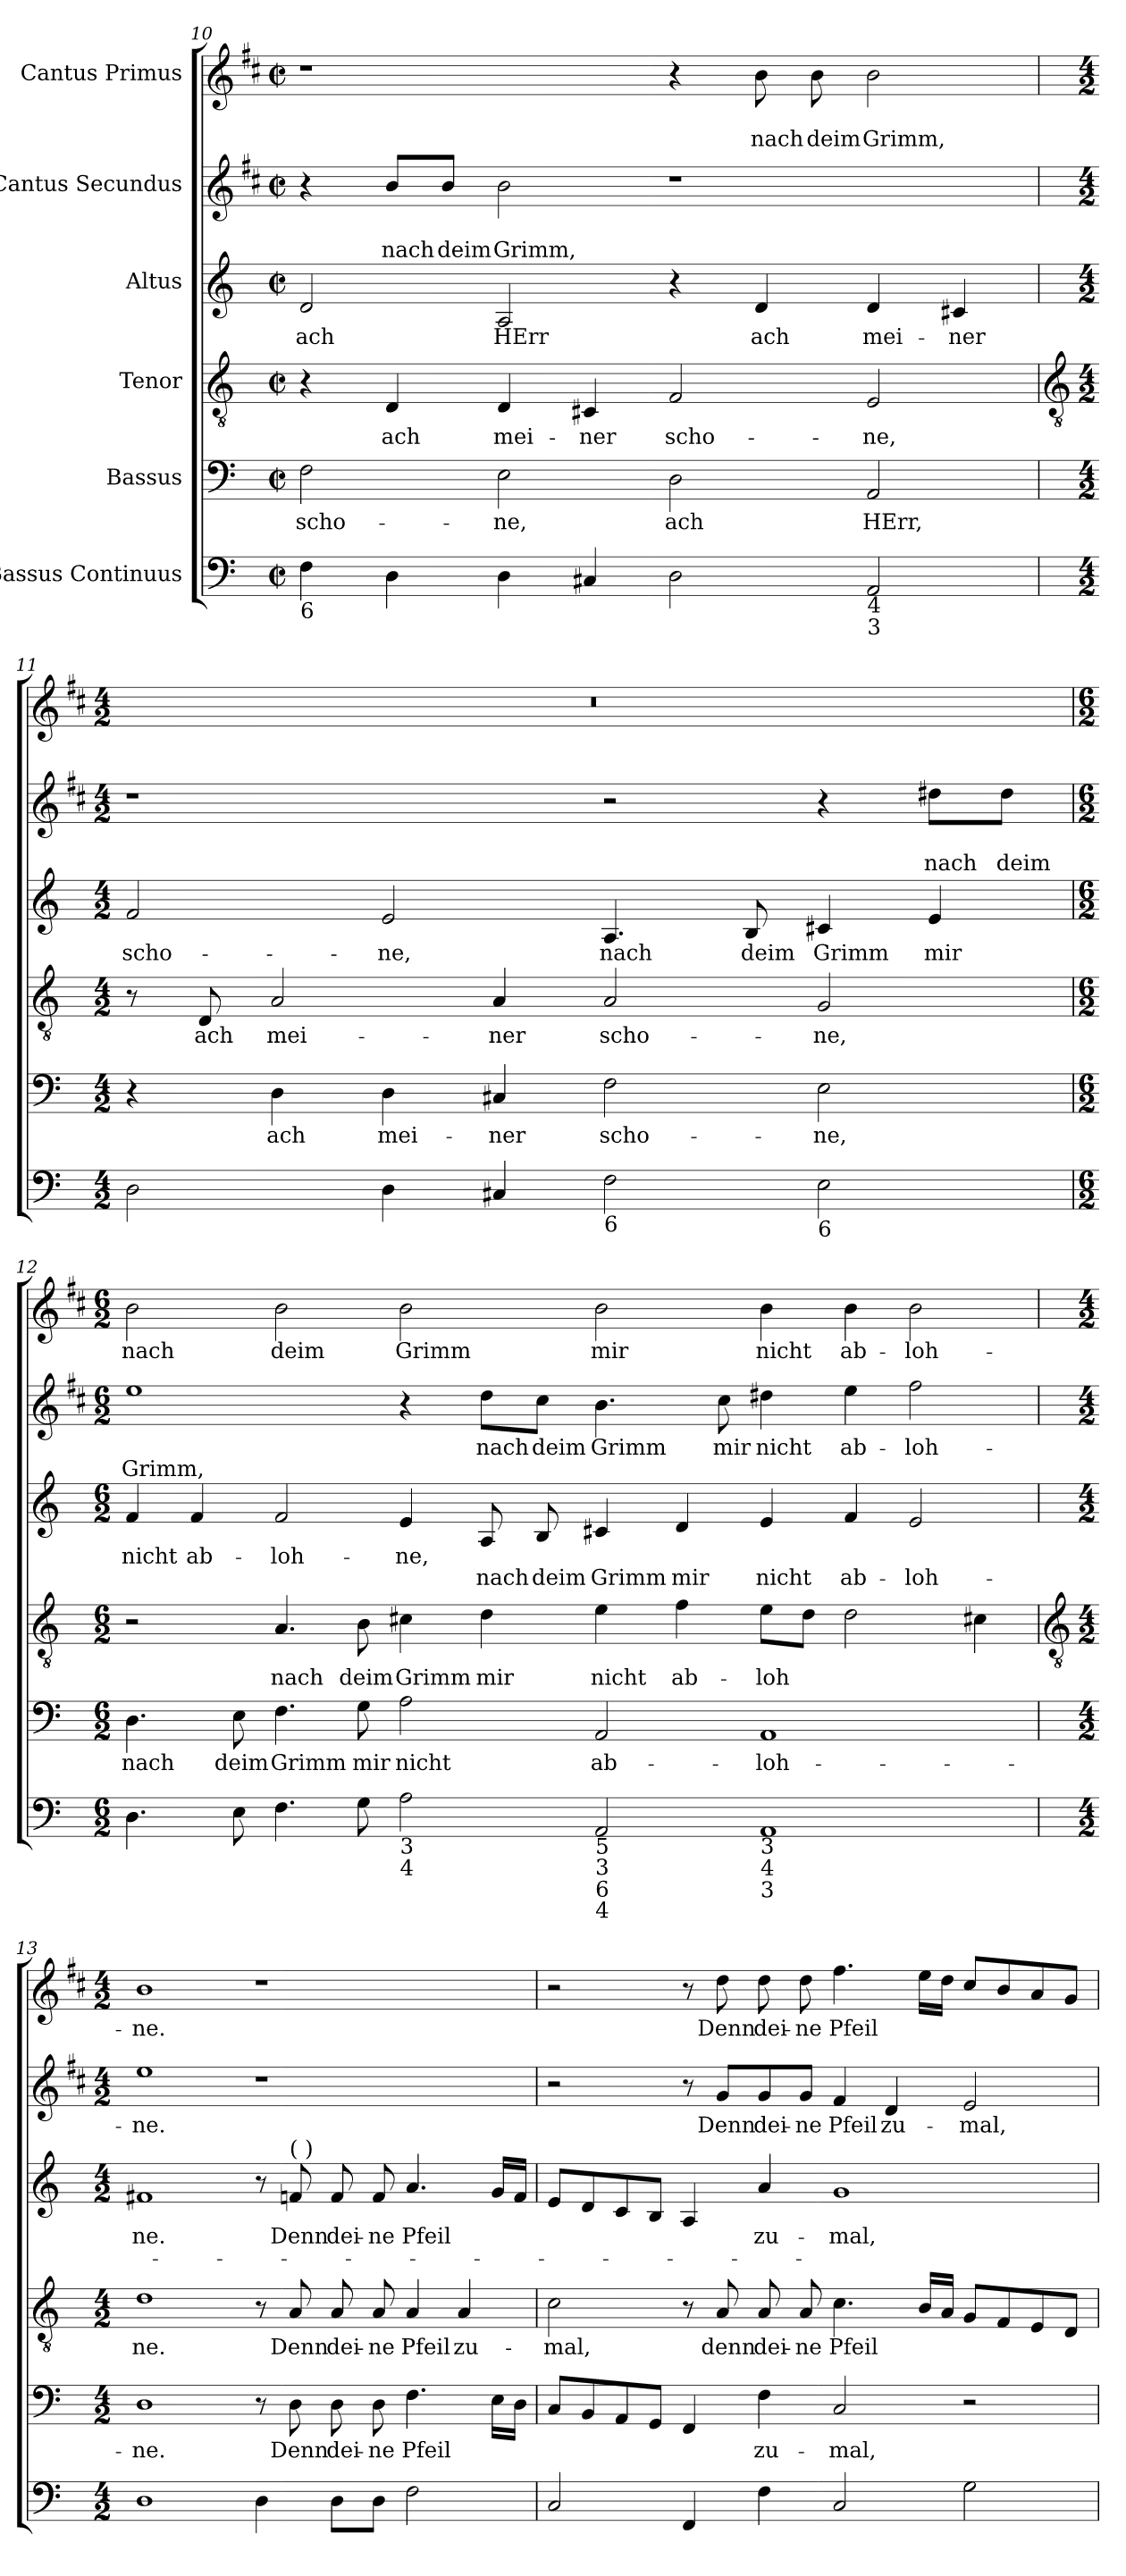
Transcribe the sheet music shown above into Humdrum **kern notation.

**kern	**kern	**text	**kern	**text	**kern	**text	**text	**kern	**text	**text	**kern	**text	**text
*part6	*part5	*part5	*part4	*part4	*part3	*part3	*part3	*part2	*part2	*part2	*part1	*part1	*part1
*staff6	*staff5	*staff5	*staff4	*staff4	*staff3	*staff3	*staff3	*staff2	*staff2	*staff2	*staff1	*staff1	*staff1
*I"Bassus Continuus	*I"Bassus	*	*I"Tenor	*	*I"Altus	*	*	*I"Cantus Secundus	*	*	*I"Cantus Primus	*	*
*clefF4	*clefF4	*	*clefGv2	*	*clefG2	*	*	*clefG2	*	*	*clefG2	*	*
*	*	*	*	*	*	*	*	*ITrd1c2	*	*	*ITrd1c2	*	*
*k[]	*k[]	*	*k[]	*	*k[]	*	*	*k[]	*	*	*k[]	*	*
*C:	*C:	*	*C:	*	*C:	*	*	*C:	*	*	*C:	*	*
*M4/2	*M4/2	*	*M4/2	*	*M4/2	*	*	*M4/2	*	*	*M4/2	*	*
*met(c|)	*met(c|)	*	*met(c|)	*	*met(c|)	*	*	*met(c|)	*	*	*met(c|)	*	*
=10	=10	=10	=10	=10	=10	=10	=10	=10	=10	=10	=10	=10	=10
!LO:TX:b:t=6	!	!	!	!	!	!	!	!	!	!	!	!	!
!	!	!LO:LY:b	!	!	!	!LO:LY:b	!	!	!	!	!	!	!
4F	2F	scho-	4r	.	2d	ach	.	4r	.	.	1r	.	.
!	!	!	!	!LO:LY:b	!	!	!	!	!	!LO:LY:b	!	!	!
4D	.	.	4D	ach	.	.	.	8a/L	.	nach	.	.	.
!	!	!	!	!	!	!	!	!	!	!LO:LY:b	!	!	!
.	.	.	.	.	.	.	.	8a/J	.	deim	.	.	.
!	!	!LO:LY:b	!	!LO:LY:b	!	!LO:LY:b	!	!	!	!LO:LY:b	!	!	!
4D	2E	-ne,	4D	mei-	2A	HErr	.	2a	.	Grimm,	.	.	.
!	!	!	!	!LO:LY:b	!	!	!	!	!	!	!	!	!
4C#X	.	.	4C#X	-ner	.	.	.	.	.	.	.	.	.
!	!	!LO:LY:b	!	!LO:LY:b	!	!	!	!	!	!	!	!	!
2D	2D	ach	2F	scho-	4r	.	.	1r	.	.	4r	.	.
!	!	!	!	!	!	!LO:LY:b	!	!	!	!	!	!	!LO:LY:b
.	.	.	.	.	4d	ach	.	.	.	.	8a	.	nach
!	!	!	!	!	!	!	!	!	!	!	!	!	!LO:LY:b
.	.	.	.	.	.	.	.	.	.	.	8a	.	deim
!LO:TX:b:t=4	!	!	!	!	!	!	!	!	!	!	!	!	!
!LO:TX:b:t=3	!	!	!	!	!	!	!	!	!	!	!	!	!
!	!	!LO:LY:b	!	!LO:LY:b	!	!LO:LY:b	!	!	!	!	!	!	!LO:LY:b
2AA	2AA	HErr,	2E	-ne,	4d	mei-	.	.	.	.	2a	.	Grimm,
!	!	!	!	!	!	!LO:LY:b	!	!	!	!	!	!	!
.	.	.	.	.	4c#X	-ner	.	.	.	.	.	.	.
!!LO:LB:g=z
=11	=11	=11	=11	=11	=11	=11	=11	=11	=11	=11	=11	=11	=11
*	*	*	*clefGv2	*	*	*	*	*	*	*	*	*	*
*M4/2	*M4/2	*	*M4/2	*	*M4/2	*	*	*M4/2	*	*	*M4/2	*	*
!	!	!	!	!	!	!LO:LY:b	!	!	!	!	!	!	!
2D	4r	.	8r	.	2f	scho-	.	1r	.	.	0r	.	.
!	!	!	!	!LO:LY:b	!	!	!	!	!	!	!	!	!
.	.	.	8D	ach	.	.	.	.	.	.	.	.	.
!	!	!LO:LY:b	!	!LO:LY:b	!	!	!	!	!	!	!	!	!
.	4D	ach	2A	mei-	.	.	.	.	.	.	.	.	.
!	!	!LO:LY:b	!	!	!	!LO:LY:b	!	!	!	!	!	!	!
4D	4D	mei-	.	.	2e	-ne,	.	.	.	.	.	.	.
!	!	!LO:LY:b	!	!LO:LY:b	!	!	!	!	!	!	!	!	!
4C#X	4C#X	-ner	4A	-ner	.	.	.	.	.	.	.	.	.
!LO:TX:b:t=6	!	!	!	!	!	!	!	!	!	!	!	!	!
!	!	!LO:LY:b	!	!LO:LY:b	!	!LO:LY:b	!	!	!	!	!	!	!
2F	2F	scho-	2A	scho-	4.A	nach	.	2r	.	.	.	.	.
!	!	!	!	!	!	!LO:LY:b	!	!	!	!	!	!	!
.	.	.	.	.	8B	deim	.	.	.	.	.	.	.
!LO:TX:b:t=6	!	!	!	!	!	!	!	!	!	!	!	!	!
!	!	!LO:LY:b	!	!LO:LY:b	!	!LO:LY:b	!	!	!	!	!	!	!
2E	2E	-ne,	2G	-ne,	4c#X	Grimm	.	4r	.	.	.	.	.
!	!	!	!	!	!	!LO:LY:b	!	!	!	!LO:LY:b	!	!	!
.	.	.	.	.	4e	mir	.	8cc#X\L	.	nach	.	.	.
!	!	!	!	!	!	!	!	!	!	!LO:LY:b	!	!	!
.	.	.	.	.	.	.	.	8cc#\J	.	deim	.	.	.
=12	=12	=12	=12	=12	=12	=12	=12	=12	=12	=12	=12	=12	=12
*M6/2	*M6/2	*	*M6/2	*	*M6/2	*	*	*M6/2	*	*	*M6/2	*	*
!	!	!LO:LY:b	!	!	!	!LO:LY:b	!	!	!	!LO:LY:b	!	!LO:LY:b	!
4.D	4.D	nach	2r	.	4f	nicht	.	1dd	.	Grimm,	2a	nach	.
!	!	!	!	!	!	!LO:LY:b	!	!	!	!	!	!	!
.	.	.	.	.	4f	ab-	.	.	.	.	.	.	.
!	!	!LO:LY:b	!	!	!	!	!	!	!	!	!	!	!
8E	8E	deim	.	.	.	.	.	.	.	.	.	.	.
!	!	!LO:LY:b	!	!LO:LY:b	!	!LO:LY:b	!	!	!	!	!	!LO:LY:b	!
4.F	4.F	Grimm	4.A	nach	2f	-loh-	.	.	.	.	2a	deim	.
!	!	!LO:LY:b	!	!LO:LY:b	!	!	!	!	!	!	!	!	!
8G	8G	mir	8B	deim	.	.	.	.	.	.	.	.	.
!LO:TX:b:t=3	!	!	!	!	!	!	!	!	!	!	!	!	!
!LO:TX:b:t=4	!	!	!	!	!	!	!	!	!	!	!	!	!
!	!	!LO:LY:b	!	!LO:LY:b	!	!LO:LY:b	!	!	!	!	!	!LO:LY:b	!
2A	2A	nicht	4c#X	Grimm	4e	-ne,	.	4r	.	.	2a	Grimm	.
!	!	!	!	!LO:LY:b	!	!	!LO:LY:b	!	!LO:LY:b	!	!	!	!
.	.	.	4d	mir	8A	.	nach	8cc\L	nach	.	.	.	.
!	!	!	!	!	!	!	!LO:LY:b	!	!LO:LY:b	!	!	!	!
.	.	.	.	.	8B	.	deim	8b\J	deim	.	.	.	.
!LO:TX:b:t=5\n3	!	!	!	!	!	!	!	!	!	!	!	!	!
!LO:TX:b:t=6\n4	!	!	!	!	!	!	!	!	!	!	!	!	!
!	!	!LO:LY:b	!	!LO:LY:b	!	!	!LO:LY:b	!	!LO:LY:b	!	!	!LO:LY:b	!
2AA	2AA	ab-	4e	nicht	4c#X	.	Grimm	4.a	Grimm	.	2a	mir	.
!	!	!	!	!LO:LY:b	!	!	!LO:LY:b	!	!	!	!	!	!
.	.	.	4f	ab-	4d	.	mir	.	.	.	.	.	.
!	!	!	!	!	!	!	!	!	!LO:LY:b	!	!	!	!
.	.	.	.	.	.	.	.	8b	mir	.	.	.	.
!LO:TX:b:t=3	!	!	!	!	!	!	!	!	!	!	!	!	!
!LO:TX:b:t=4	!	!	!	!	!	!	!	!	!	!	!	!	!
!LO:TX:b:t=3	!	!	!	!	!	!	!	!	!	!	!	!	!
!	!	!LO:LY:b	!	!LO:LY:b	!	!	!LO:LY:b	!	!LO:LY:b	!	!	!LO:LY:b	!
1AA	1AA	-loh-	8eL	-loh	4e	.	nicht	4cc#X	nicht	.	4a	nicht	.
.	.	.	8dJ	.	.	.	.	.	.	.	.	.	.
!	!	!	!	!	!	!	!LO:LY:b	!	!LO:LY:b	!	!	!LO:LY:b	!
.	.	.	2d	.	4f	.	ab-	4dd	ab-	.	4a	ab-	.
!	!	!	!	!	!	!	!LO:LY:b	!	!LO:LY:b	!	!	!LO:LY:b	!
.	.	.	.	.	2e	.	-loh-	2ee	-loh-	.	2a	-loh-	.
.	.	.	4c#X	.	.	.	.	.	.	.	.	.	.
!!LO:LB:g=z
=13	=13	=13	=13	=13	=13	=13	=13	=13	=13	=13	=13	=13	=13
*	*	*	*clefGv2	*	*	*	*	*	*	*	*	*	*
*M4/2	*M4/2	*	*M4/2	*	*M4/2	*	*	*M4/2	*	*	*M4/2	*	*
!	!	!LO:LY:b	!	!LO:LY:b	!	!LO:LY:b	!	!	!LO:LY:b	!	!	!LO:LY:b	!
1D	1D	-ne.	1d	ne.	1f#X	-ne.	.	1dd	-ne.	.	1a	-ne.	.
4D	8r	.	8r	.	8r	.	.	1r	.	.	1r	.	.
!	!	!	!	!	!LO:TX:a:t=(  )	!	!	!	!	!	!	!	!
!	!	!LO:LY:b	!	!LO:LY:b	!	!LO:LY:b	!	!	!	!	!	!	!
.	8D	Denn	8A	Denn	8f	Denn	.	.	.	.	.	.	.
!	!	!LO:LY:b	!	!LO:LY:b	!	!LO:LY:b	!	!	!	!	!	!	!
8D\L	8D	dei-	8A	dei-	8f	dei-	.	.	.	.	.	.	.
!	!	!LO:LY:b	!	!LO:LY:b	!	!LO:LY:b	!	!	!	!	!	!	!
8D\J	8D	-ne	8A	-ne	8f	-ne	.	.	.	.	.	.	.
!	!	!LO:LY:b	!	!LO:LY:b	!	!LO:LY:b	!	!	!	!	!	!	!
2F	4.F	Pfeil	4A	Pfeil	4.a	Pfeil	.	.	.	.	.	.	.
!	!	!	!	!LO:LY:b	!	!	!	!	!	!	!	!	!
.	.	.	4A	zu-	.	.	.	.	.	.	.	.	.
.	16ELL	.	.	.	16gLL	.	.	.	.	.	.	.	.
.	16DJJ	.	.	.	16fJJ	.	.	.	.	.	.	.	.
=14	=14	=14	=14	=14	=14	=14	=14	=14	=14	=14	=14	=14	=14
!	!	!	!	!LO:LY:b	!	!	!	!	!	!	!	!	!
2C	8CL	.	2c	-mal,	8eL	.	.	2r	.	.	2r	.	.
.	8BB	.	.	.	8d	.	.	.	.	.	.	.	.
.	8AA	.	.	.	8c	.	.	.	.	.	.	.	.
.	8GGJ	.	.	.	8BJ	.	.	.	.	.	.	.	.
4FF	4FF	.	8r	.	4A	.	.	8r	.	.	8r	.	.
!	!	!	!	!LO:LY:b	!	!	!	!	!LO:LY:b	!	!	!LO:LY:b	!
.	.	.	8A	denn	.	.	.	8f/L	Denn	.	8cc	Denn	.
!	!	!LO:LY:b	!	!LO:LY:b	!	!LO:LY:b	!	!	!LO:LY:b	!	!	!LO:LY:b	!
4F	4F	zu-	8A	dei-	4a	zu-	.	8f/	dei-	.	8cc	dei-	.
!	!	!	!	!LO:LY:b	!	!	!	!	!LO:LY:b	!	!	!LO:LY:b	!
.	.	.	8A	-ne	.	.	.	8f/J	-ne	.	8cc	-ne	.
!	!	!LO:LY:b	!	!LO:LY:b	!	!LO:LY:b	!	!	!LO:LY:b	!	!	!LO:LY:b	!
2C	2C	-mal,	4.c	Pfeil	1g	-mal,	.	4e	Pfeil	.	4.ee	Pfeil	.
!	!	!	!	!	!	!	!	!	!LO:LY:b	!	!	!	!
.	.	.	.	.	.	.	.	4c	zu-	.	.	.	.
.	.	.	16BLL	.	.	.	.	.	.	.	16ddLL	.	.
.	.	.	16AJJ	.	.	.	.	.	.	.	16ccJJ	.	.
!	!	!	!	!	!	!	!	!	!LO:LY:b	!	!	!	!
2G	2r	.	8GL	.	.	.	.	2d	-mal,	.	8bL	.	.
.	.	.	8F	.	.	.	.	.	.	.	8a	.	.
.	.	.	8E	.	.	.	.	.	.	.	8g	.	.
.	.	.	8DJ	.	.	.	.	.	.	.	8fJ	.	.
=	=	=	=	=	=	=	=	=	=	=	=	=	=
*-	*-	*-	*-	*-	*-	*-	*-	*-	*-	*-	*-	*-	*-
